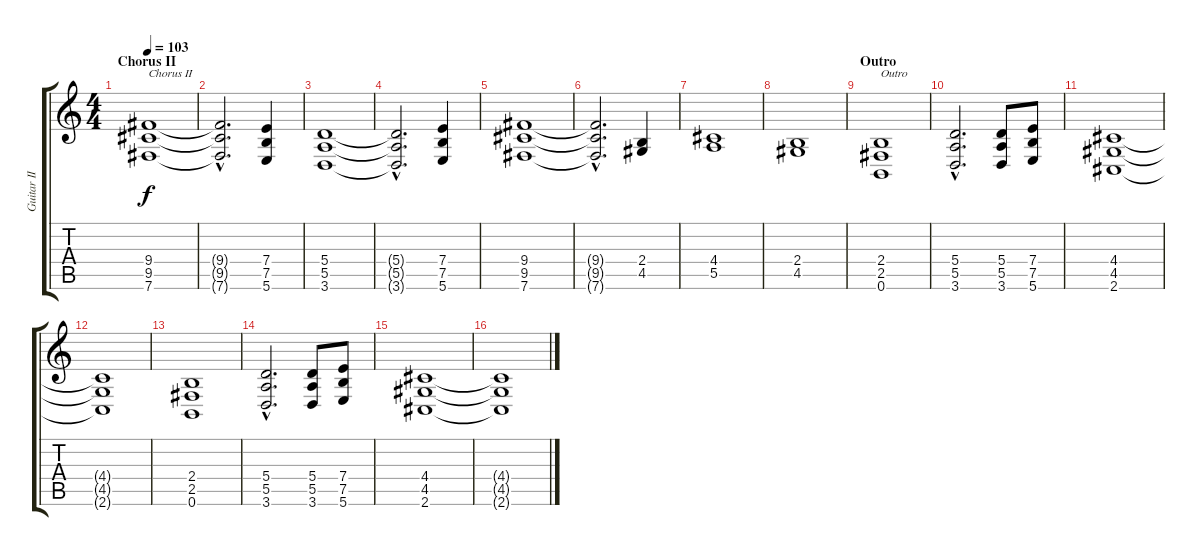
\track ("Guitar II [Rob Barrett]" "Guitar II ") {instrument distortionguitar}
\staff {score tabs}
\tuning (B3 Gb3 D3 A2 E2 B1) {hide}
\ts (4 4)
\section ("" "Chorus II")
\tempo 103
\clef g2
\ks c
(9.4 9.5 7.6).1{txt "Chorus II" dy f} |
(9.4{hac t} 9.5{hac t} 7.6{hac t}).2{d} (7.4 7.5 5.6).4 |
(5.4 5.5 3.6).1 |
(5.4{hac t} 5.5{hac t} 3.6{hac t}).2{d} (7.4 7.5 5.6).4 |
(9.4 9.5 7.6).1 |
(9.4{hac t} 9.5{hac t} 7.6{hac t}).2{d} (2.4 4.5).4 |
(4.4 5.5).1 |
(2.4 4.5).1 |
\section ("" "Outro")
(2.4 2.5 0.6).1{txt "Outro"} |
(5.4{hac} 5.5{hac} 3.6{hac}).2{d} (5.4 5.5 3.6).8 (7.4 7.5 5.6).8 |
(4.4 4.5 2.6).1 |
(4.4{t} 4.5{t} 2.6{t}).1 |
(2.4 2.5 0.6).1 |
(5.4{hac} 5.5{hac} 3.6{hac}).2{d} (5.4 5.5 3.6).8 (7.4 7.5 5.6).8 |
(4.4 4.5 2.6).1 |
(4.4{t} 4.5{t} 2.6{t}).1
